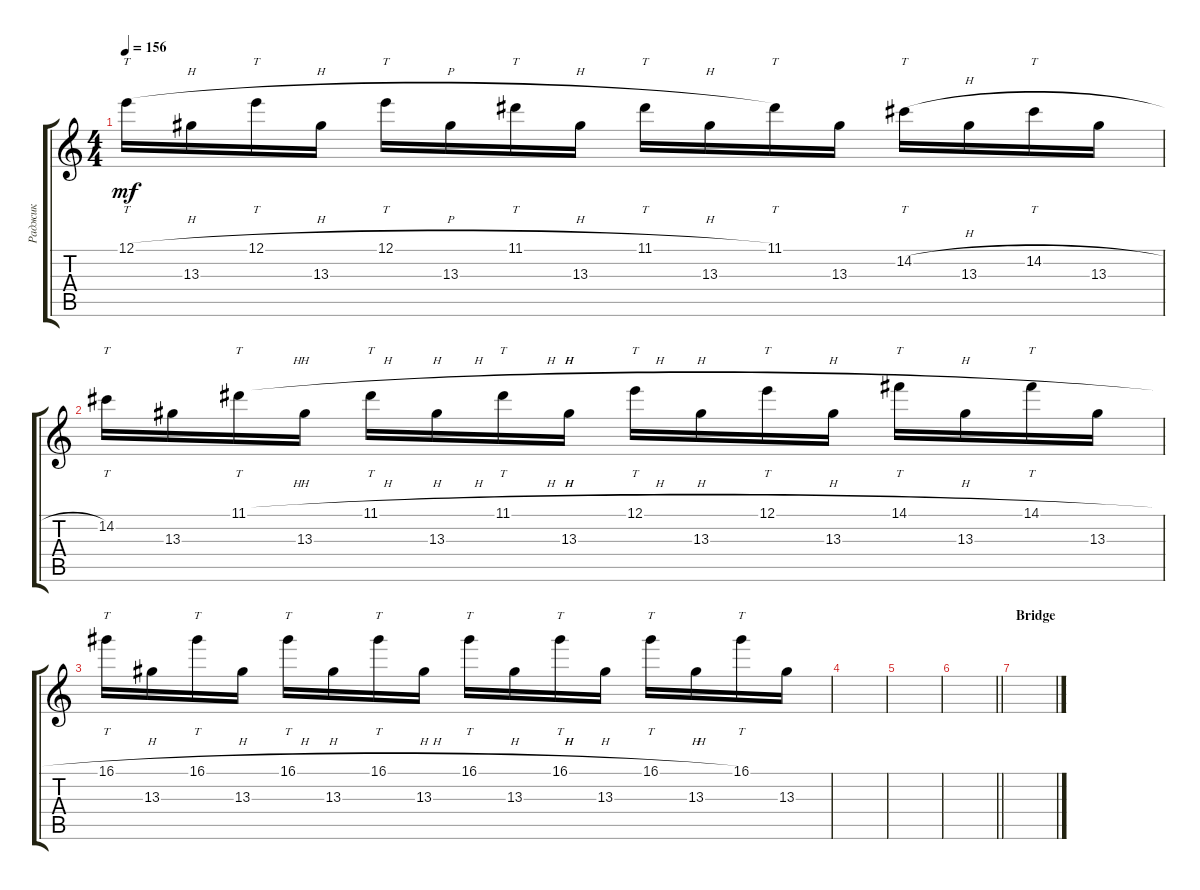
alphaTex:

\track ("Раджик" "Раджик") {instrument overdrivenguitar}
\staff {score tabs}
\tuning (E4 B3 G3 D3 A2 E2) {hide}
\ts (4 4)
\tempo 156
\clef g2
\ks c
12.1{h}.16{tt dy mf} 13.3.16 12.1{h}.16{tt} 13.3.16 12.1{h}.16{tt} 13.3.16 11.1{h}.16{tt} 13.3.16 11.1{h}.16{tt} 13.3.16 11.1.16{tt} 13.3.16 14.2{h}.16{tt} 13.3.16 14.2{h}.16{tt} 13.3.16 |
14.2.16{tt} 13.3.16 11.1{h}.16{tt} 13.3.16 11.1{h}.16{tt} 13.3.16 11.1{h}.16{tt} 13.3.16 12.1{h}.16{tt} 13.3.16 12.1{h}.16{tt} 13.3.16 14.1{h}.16{tt} 13.3.16 14.1{h}.16{tt} 13.3.16 |
16.1{h}.16{tt} 13.3.16 16.1{h}.16{tt} 13.3.16 16.1{h}.16{tt} 13.3.16 16.1{h}.16{tt} 13.3.16 16.1{h}.16{tt} 13.3.16 16.1{h}.16{tt} 13.3.16 16.1{h}.16{tt} 13.3.16 16.1.16{tt} 13.3.16 |
|
|
\barLineRight lightlight
|
\section ("" "Bridge")
